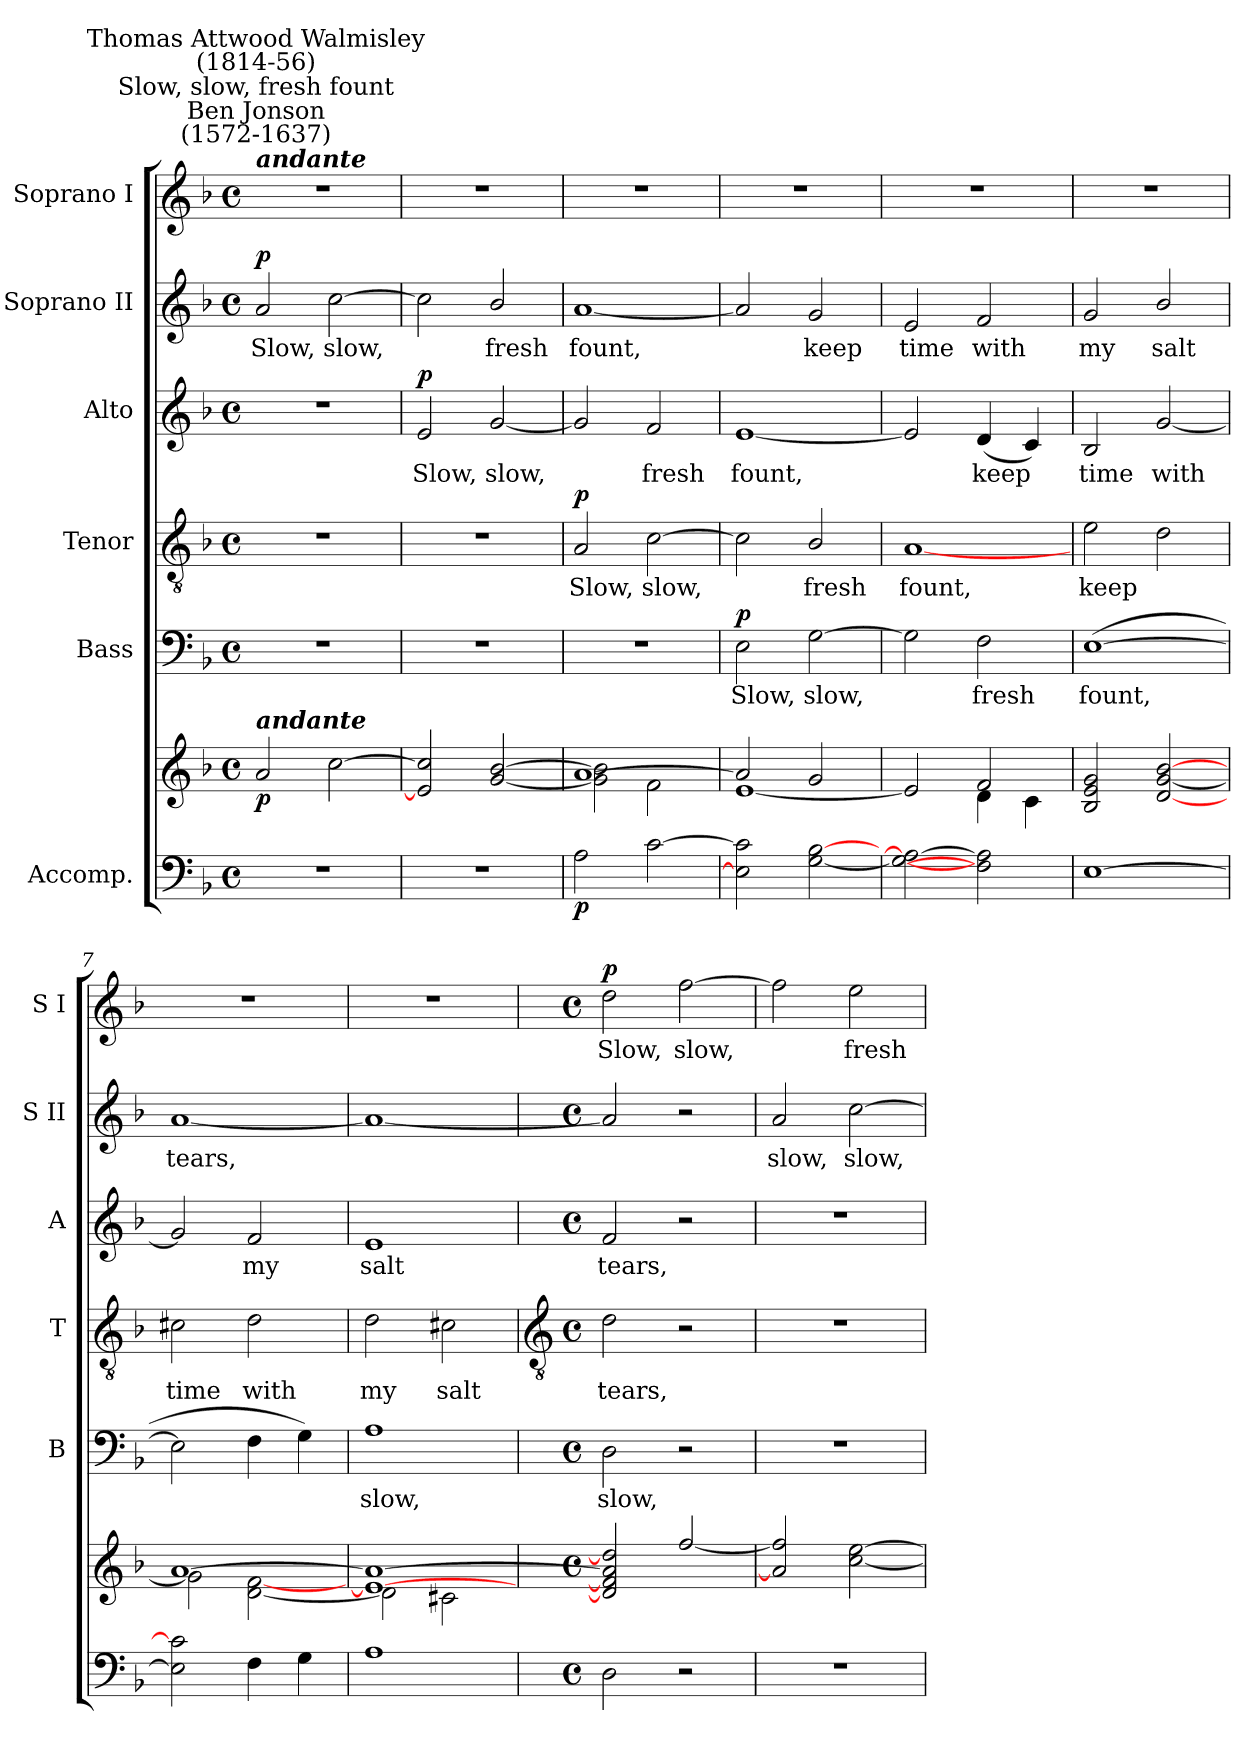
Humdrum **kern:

**kern	**kern	**dynam	**kern	**text	**dynam	**kern	**text	**dynam	**kern	**text	**dynam	**kern	**text	**dynam	**kern	**text	**dynam
*part6	*part6	*part6	*part5	*part5	*part5	*part4	*part4	*part4	*part3	*part3	*part3	*part2	*part2	*part2	*part1	*part1	*part1
*staff7	*staff6	*staff6/7	*staff5	*staff5	*staff5	*staff4	*staff4	*staff4	*staff3	*staff3	*staff3	*staff2	*staff2	*staff2	*staff1	*staff1	*staff1
*I"Accomp.	*	*	*I"Bass	*	*	*I"Tenor	*	*	*I"Alto	*	*	*I"Soprano II	*	*	*I"Soprano I	*	*
*	*	*	*I'B	*	*	*I'T	*	*	*I'A	*	*	*I'S II	*	*	*I'S I	*	*
*clefF4	*clefG2	*	*clefF4	*	*	*clefGv2	*	*	*clefG2	*	*	*clefG2	*	*	*clefG2	*	*
*k[b-]	*k[b-]	*	*k[b-]	*	*	*k[b-]	*	*	*k[b-]	*	*	*k[b-]	*	*	*k[b-]	*	*
*F:	*F:	*	*F:	*	*	*F:	*	*	*F:	*	*	*F:	*	*	*F:	*	*
*M4/4	*M4/4	*	*M4/4	*	*	*M4/4	*	*	*M4/4	*	*	*M4/4	*	*	*M4/4	*	*
*met(c)	*met(c)	*	*met(c)	*	*	*met(c)	*	*	*met(c)	*	*	*met(c)	*	*	*met(c)	*	*
=1	=1	=1	=1	=1	=1	=1	=1	=1	=1	=1	=1	=1	=1	=1	=1	=1	=1
*	*^	*	*	*	*	*	*	*	*	*	*	*	*	*	*	*	*
!	!	!	!	!	!	!	!	!	!	!	!	!	!	!	!	!LO:TX:a:Bi:t=andante	!	!
!	!	!	!	!	!	!	!	!	!	!	!	!	!	!	!	!LO:TX:a:cj:t=Ben Jonson\n(1572-1637)	!	!
!	!	!	!	!	!	!	!	!	!	!	!	!	!	!	!	!LO:TX:a:cj:t=Slow, slow, fresh fount	!	!
!	!	!	!	!	!	!	!	!	!	!	!	!	!	!	!	!LO:TX:a:cj:t=Thomas Attwood Walmisley\n(1814-56)	!	!
!	!LO:TX:a:Bi:t=andante	!	!	!	!	!	!	!	!	!	!	!	!	!	!	!	!	!
!	!	!	!LO:DY:b	!	!	!	!	!	!	!	!	!	!	!LO:LY:b	!LO:DY:b	!	!	!
1r	2a/	1ryy	p	1r	.	.	1r	.	.	1r	.	.	2a	Slow,	p	1r	.	.
!	!	!	!	!	!	!	!	!	!	!	!	!	!	!LO:LY:b	!	!	!	!
.	[2cc\	.	.	.	.	.	.	.	.	.	.	.	[2cc	slow,	.	.	.	.
=2	=2	=2	=2	=2	=2	=2	=2	=2	=2	=2	=2	=2	=2	=2	=2	=2	=2	=2
!	!	!	!	!	!	!	!	!	!	!	!LO:LY:b	!LO:DY:b	!	!	!	!	!	!
1r	2e/] 2cc/]	2ryy	.	1r	.	.	1r	.	.	2e	Slow,	p	2cc]	.	.	1r	.	.
!	!	!	!	!	!	!	!	!	!	!	!LO:LY:b	!	!	!LO:LY:b	!	!	!	!
.	2ryy	[2g/ [2b-/	.	.	.	.	.	.	.	[2g	slow,	.	2b-/	fresh	.	.	.	.
=3	=3	=3	=3	=3	=3	=3	=3	=3	=3	=3	=3	=3	=3	=3	=3	=3	=3	=3
!	!	!	!LO:DY:b=2	!	!	!	!	!LO:LY:b	!LO:DY:b	!	!	!	!	!LO:LY:b	!	!	!	!
2A	[1a/	2g\] 2b-\]	p	1r	.	.	2A	Slow,	p	2g]	.	.	[1a	fount,	.	1r	.	.
!	!	!	!	!	!	!	!	!LO:LY:b	!	!	!LO:LY:b	!	!	!	!	!	!	!
[2c	.	2f\	.	.	.	.	[2c	slow,	.	2f	fresh	.	.	.	.	.	.	.
=4	=4	=4	=4	=4	=4	=4	=4	=4	=4	=4	=4	=4	=4	=4	=4	=4	=4	=4
!	!	!	!	!	!LO:LY:b	!LO:DY:b	!	!	!	!	!LO:LY:b	!	!	!	!	!	!	!
2E] 2c]	2a/]	[1e\	.	2E	Slow,	p	2c]	.	.	[1e	fount,	.	2a]	.	.	1r	.	.
!	!	!	!	!	!LO:LY:b	!	!	!LO:LY:b	!	!	!	!	!	!LO:LY:b	!	!	!	!
[2G [2B-	2g/	.	.	[2G	slow,	.	2B-/	fresh	.	.	.	.	2g	keep	.	.	.	.
=5	=5	=5	=5	=5	=5	=5	=5	=5	=5	=5	=5	=5	=5	=5	=5	=5	=5	=5
!	!	!	!	!	!	!	!	!LO:LY:b	!	!	!	!	!	!LO:LY:b	!	!	!	!
2G_ 2A_	2ryy	2e/]	.	2G]	.	.	[1A	fount,	.	2e]	.	.	2e	time	.	1r	.	.
!	!	!	!	!	!LO:LY:b	!	!	!	!	!	!LO:LY:b	!	!	!LO:LY:b	!	!	!	!
2F] 2A]	2f/	4d\	.	2F	fresh	.	.	.	.	(<4d	keep	.	2f	with	.	.	.	.
.	.	4c\	.	.	.	.	.	.	.	4c)	.	.	.	.	.	.	.	.
=6	=6	=6	=6	=6	=6	=6	=6	=6	=6	=6	=6	=6	=6	=6	=6	=6	=6	=6
!	!	!	!	!	!LO:LY:b	!	!	!LO:LY:b	!	!	!LO:LY:b	!	!	!LO:LY:b	!	!	!	!
[1E	2B-/ 2e/ 2g/	2ryy	.	(>[1E	fount,	.	2e	keep	.	2B-	time	.	2g	my	.	1r	.	.
!	!	!	!	!	!	!	!	!	!	!	!LO:LY:b	!	!	!LO:LY:b	!	!	!	!
.	2ryy	[2d/ [2g/ [2b-/	.	.	.	.	2d	.	.	[2g	with	.	2b-/	salt	.	.	.	.
=7	=7	=7	=7	=7	=7	=7	=7	=7	=7	=7	=7	=7	=7	=7	=7	=7	=7	=7
!	!	!	!	!	!	!	!	!LO:LY:b	!	!	!	!	!	!LO:LY:b	!	!	!	!
2E] 2c#]	[1a/	2g\]	.	2E]	.	.	2c#X	time	.	2g]	.	.	[1a	tears,	.	1r	.	.
!	!	!	!	!	!	!	!	!LO:LY:b	!	!	!LO:LY:b	!	!	!	!	!	!	!
4F	.	[2d\ [2f\	.	4F	.	.	2d	with	.	2f	my	.	.	.	.	.	.	.
4G	.	.	.	4G)	.	.	.	.	.	.	.	.	.	.	.	.	.	.
=8	=8	=8	=8	=8	=8	=8	=8	=8	=8	=8	=8	=8	=8	=8	=8	=8	=8	=8
!	!	!	!	!	!LO:LY:b	!	!	!LO:LY:b	!	!	!LO:LY:b	!	!	!	!	!	!	!
1A	1e/_ 1a/_	2d\]	.	1A	slow,	.	2d	my	.	1e	salt	.	1a_	.	.	1r	.	.
!	!	!	!	!	!	!	!	!LO:LY:b	!	!	!	!	!	!	!	!	!	!
.	.	2c#X\	.	.	.	.	2c#X	salt	.	.	.	.	.	.	.	.	.	.
!!LO:LB:g=z
=9	=9	=9	=9	=9	=9	=9	=9	=9	=9	=9	=9	=9	=9	=9	=9	=9	=9	=9
*	*	*	*	*	*	*	*clefGv2	*	*	*	*	*	*	*	*	*	*	*
*M4/4	*M4/4	*	*	*M4/4	*	*	*M4/4	*	*	*M4/4	*	*	*M4/4	*	*	*M4/4	*	*
*met(c)	*met(c)	*	*	*met(c)	*	*	*met(c)	*	*	*met(c)	*	*	*met(c)	*	*	*met(c)	*	*
!	!	!	!	!	!LO:LY:b	!	!	!LO:LY:b	!	!	!LO:LY:b	!	!	!	!	!	!LO:LY:b	!LO:DY:b
2D	2d/] 2f/] 2a/] 2dd/]	2ryy	.	2D	slow,	.	2d	tears,	.	2f	tears,	.	2a]	.	.	2dd	Slow,	p
!	!	!	!	!	!	!	!	!	!	!	!	!	!	!	!	!	!LO:LY:b	!
2r	[2ff/	2ryy	.	2r	.	.	2r	.	.	2r	.	.	2r	.	.	[2ff	slow,	.
=10	=10	=10	=10	=10	=10	=10	=10	=10	=10	=10	=10	=10	=10	=10	=10	=10	=10	=10
!	!	!	!	!	!	!	!	!	!	!	!	!	!	!LO:LY:b	!	!	!	!
1r	2a/] 2ff/]	2ryy	.	1r	.	.	1r	.	.	1r	.	.	2a	slow,	.	2ff]	.	.
!	!	!	!	!	!	!	!	!	!	!	!	!	!	!LO:LY:b	!	!	!LO:LY:b	!
.	2ryy	[2cc\ [2ee\	.	.	.	.	.	.	.	.	.	.	[2cc	slow,	.	2ee	fresh	.
*	*v	*v	*	*	*	*	*	*	*	*	*	*	*	*	*	*	*	*
=	=	=	=	=	=	=	=	=	=	=	=	=	=	=	=	=	=
*-	*-	*-	*-	*-	*-	*-	*-	*-	*-	*-	*-	*-	*-	*-	*-	*-	*-
